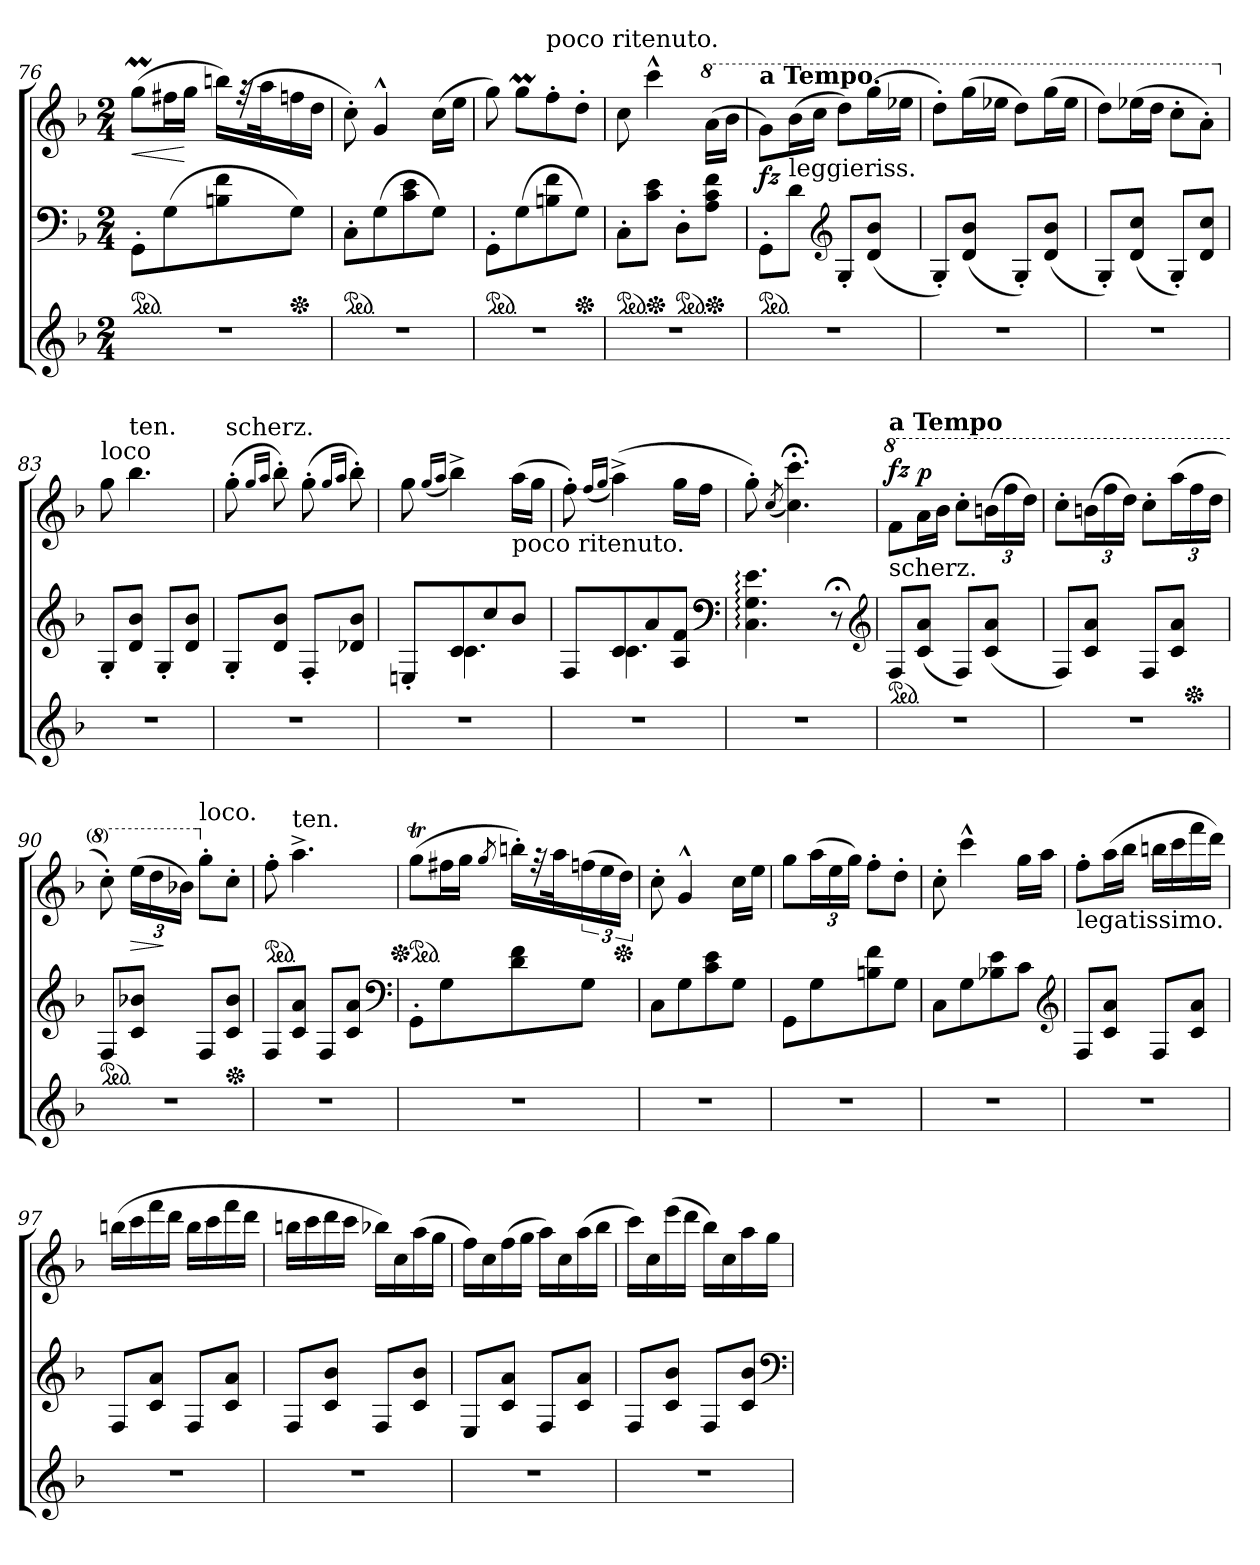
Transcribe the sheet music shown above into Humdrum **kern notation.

**kern	**kern	**kern	**dynam
*part2	*part1	*part1	*part1
*staff3	*staff2	*staff1	*staff1/2
*clefG2	*clefF4	*clefG2	*
*k[b-]	*k[b-]	*k[b-]	*
*F:	*F:	*F:	*
*M2/4	*M2/4	*M2/4	*
*	*ped	*	*
=76	=76	=76	=76
2r	8GG'>L	(8ggML	<
.	(8G	16ff#XL	.
.	.	16ggJJ	[
.	8Bn 8f	16bbnLL)	.
.	.	(32rff	.
.	.	32aaK	.
*	*Xped	*	*
.	8GJ)	16ffn	.
.	.	16ddJJ	.
=77	=77	=77	=77
*	*ped	*	*
2r	8C'>L	8cc'>)	.
.	(8G	4g^^>	.
.	8c 8e	.	.
.	8GJ)	(16ccLL	.
.	.	16eeJJ	.
=78	=78	=78	=78
*	*ped	*	*
2r	8GG'>L	8gg)	.
.	(8G	8ggML	.
!	!	!LO:TX:a:t=poco ritenuto.	!
.	8Bn 8f	8ff'>	.
*	*Xped	*	*
.	8GJ)	8dd'>J	.
=79	=79	=79	=79
*	*ped	*	*
2r	8C'>L	8cc	.
*	*Xped	*	*
.	8c 8eJ	4ccc^^>	.
*	*ped	*	*
.	8D'>L	.	.
*	*	*8va	*
*	*Xped	*	*
.	8A 8c 8fJ	(16aa\LL	.
.	.	16bb-JJ	.
=80	=80	=80	=80
!	!	!LO:TX:a:B:t=a Tempo.	!
*	*ped	*	*
2r	8GG'>L	8gg\L)	fz
!	!	!LO:TX:b:t=leggieriss.	!
.	8dJ	(16bb-\L	.
.	.	16ccc\JJ	.
*	*clefG2	*	*
.	8G'<L	8dddL)	.
.	(8d 8b-J	(16gggL	.
.	.	16eee-XJJ	.
=81	=81	=81	=81
2r	8G'<L)	8ddd'>L)	.
.	(8d 8b-J	(16gggL	.
.	.	16eee-XJJ	.
.	8G'<L)	8dddL)	.
.	(8d 8b-J	(16gggL	.
.	.	16eee-JJ	.
=82	=82	=82	=82
2r	8G'<L)	8dddL)	.
.	(8d 8ccJ	(16eee-XL	.
.	.	16dddJJ	.
.	8G'<L)	8ccc'>L	.
.	8d 8ccJ	8aa'>J)	.
=83	=83	=83	=83
*	*	*X8va	*
!	!	!LO:TX:a:t=loco	!
2r	8G'<L	8gg	.
!	!	!LO:TX:a:t=ten.	!
.	8d 8b-J	4.bb-	.
.	8G'<L	.	.
.	8d 8b-J	.	.
=84	=84	=84	=84
!	!	!LO:TX:a:t=scherz.	!
2r	8G'<L	(8gg'>	.
.	.	16qqgg/LL	.
.	.	16qqaa/JJ	.
.	8d 8b-J	8bb-'>)	.
.	8F'<L	(8gg'>	.
.	.	16qqgg/LL	.
.	.	16qqaa/JJ	.
.	8d-X 8b-J	8bb-'>)	.
=85	=85	=85	=85
*	*^	*	*
2r	8En'<L	8rEEyy	8gg	.
.	.	.	(16qqgg/LL	.
.	.	.	16qqaa/JJ	.
.	8c	4.c	4bb-^>)	.
.	8cc	.	.	.
!	!	!	!LO:TX:b:t=poco ritenuto.	!
.	8b-J	.	(16aaLL	.
.	.	.	16ggJJ	.
=86	=86	=86	=86	=86
2r	8FL	8rBByy	8ff'>)	.
.	.	.	(16qqff/LL	.
.	.	.	16qqgg/JJ	.
.	8c	4.c	(4aa^>)	.
.	8a	.	.	.
.	8A 8fJ	.	16ggLL	.
.	.	.	16ffJJ	.
*	*v	*v	*	*
*	*clefF4	*	*
=87	=87	=87	=87
2r	4.C: 4.G: 4.e:	8gg'>)	.
.	.	(<8qcc/	.
.	.	4.cc;< 4.ccc;<)	.
.	8r;<	.	.
*	*clefG2	*	*
=88	=88	=88	=88
*	*	*8va	*
!	!	!LO:TX:a:B:t=a Tempo	!
!	!	!LO:TX:b:t=scherz.	!
!	!	!	!LO:DY:a
*	*ped	*	*
2r	8FL	8ff\L	fz
!	!	!	!LO:DY:a
.	(8c 8aJ	16aa\L	p
.	.	16bb-\JJ	.
.	8FL)	8ccc'>L	.
.	(8c 8aJ	(24bbnL	.
.	.	24fff	.
.	.	24dddJJ)	.
=89	=89	=89	=89
2r	8FL)	8ccc'>L	.
.	8c 8aJ	(24bbnL	.
.	.	24fff	.
.	.	24dddJJ)	.
.	8FL	8ccc'>L	.
.	8c 8aJ	(24aaaL	.
*	*Xped	*	*
.	.	24fff	.
.	.	24dddJJ	.
=90	=90	=90	=90
*	*ped	*	*
2r	8FL	8ccc'>)	.
.	8c 8b-XJ	(24eeeLL	>
.	.	24ddd	.
.	.	24bb-XJJ)	]
*	*	*X8va	*
!	!	!LO:TX:a:t=loco.	!
.	8FL	8gg'>L	.
*	*Xped	*	*
.	8c 8b-J	8cc'>J	.
=91	=91	=91	=91
*	*	*ped	*
2r	8FL	8ff'>	.
!	!	!LO:TX:a:t=ten.	!
.	8c 8aJ	4.aa^<	.
.	8FL	.	.
.	8c 8aJ	.	.
*	*clefF4	*	*
=92	=92	=92	=92
*	*	*Xped	*
*	*	*ped	*
2r	8GG'>L	(8ggTL	.
.	8G	16ff#XL	.
.	.	16ggJJ	.
.	.	8qgg/	.
.	8d 8f	16bbn'LL)	.
.	.	32rff	.
.	.	32aaK	.
.	8GJ	(24ffn	.
.	.	24ee	.
*	*	*Xped	*
.	.	24ddJJ)	.
=93	=93	=93	=93
2r	8CL	8cc'>	.
.	8G	4g^^>	.
.	8c 8e	.	.
.	8GJ	16ccLL	.
.	.	16eeJJ	.
=94	=94	=94	=94
2r	8GGL	8ggL	.
.	8G	(24aaL	.
.	.	24ee	.
.	.	24ggJJ)	.
.	8Bn 8f	8ff'>L	.
.	8GJ	8dd'>J	.
=95	=95	=95	=95
2r	8CL	8cc'>	.
.	8G	4ccc^^>	.
.	8B-X 8e	.	.
.	8cJ	16ggLL	.
.	.	16aaJJ	.
*	*clefG2	*	*
=96	=96	=96	=96
!	!	!LO:TX:b:t=legatissimo.	!
2r	8FL	8ff'>L	.
.	8c 8aJ	(16aaL	.
.	.	16bb-JJ	.
.	8FL	16bbnLL	.
.	.	16ccc	.
.	8c 8aJ	16fff	.
.	.	16dddJJ)	.
=97	=97	=97	=97
2r	8FL	(16bbnLL	.
.	.	16ccc	.
.	8c 8aJ	16fff	.
.	.	16dddJJ	.
.	8FL	16bbLL	.
.	.	16ccc	.
.	8c 8aJ	16fff	.
.	.	16dddJJ	.
=98	=98	=98	=98
2r	8FL	16bbnLL	.
.	.	16ccc	.
.	8c 8b-J	16ddd	.
.	.	16cccJJ	.
.	8FL	16bb-XLL)	.
.	.	16cc	.
.	8c 8b-J	(>16aa	.
.	.	16ggJJ	.
=99	=99	=99	=99
2r	8EL	16ffLL)	.
.	.	16cc	.
.	8c 8aJ	(16ff	.
.	.	16ggJJ	.
.	8FL	16aaLL)	.
.	.	16cc	.
.	8c 8aJ	(16aa	.
.	.	16bb-JJ	.
=100	=100	=100	=100
2r	8FL	16cccLL)	.
.	.	16cc	.
.	8c 8b-J	(16eee	.
.	.	16dddJJ	.
.	8FL	16bb-LL)	.
.	.	16cc	.
.	8c 8b-J	16aa	.
.	.	16ggJJ	.
*	*clefF4	*	*
=	=	=	=
*-	*-	*-	*-
